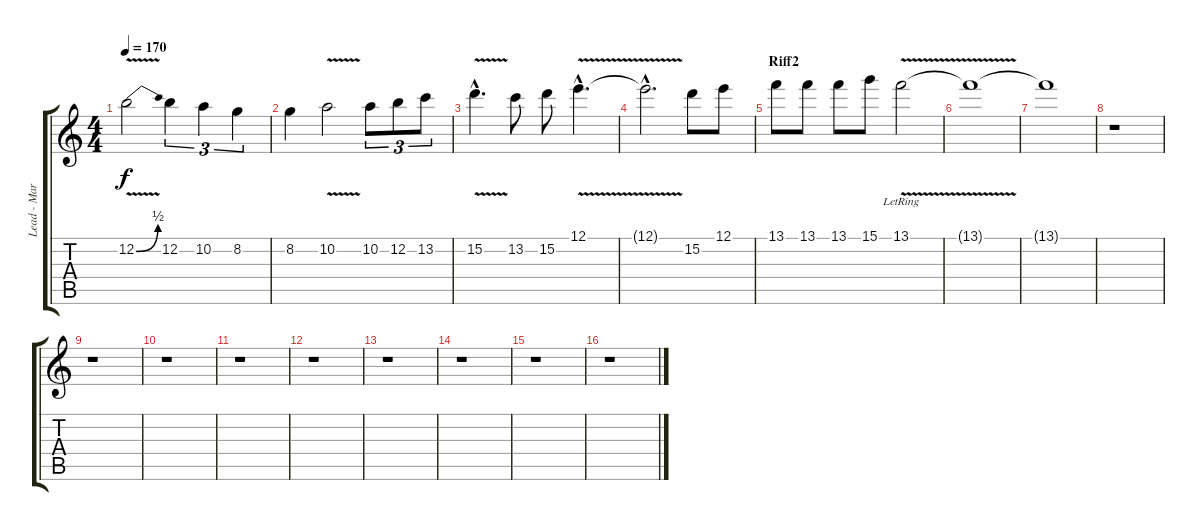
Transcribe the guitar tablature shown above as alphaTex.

\track ("Lead - Marcus E. Norman" "Lead - Mar") {instrument distortionguitar}
\staff {score tabs}
\tuning (E4 B3 G3 D3 A2 E2) {hide}
\ts (4 4)
\tempo 170
\clef g2
\ks c
12.2{be (bend 0 0 60 2) v}.2{dy f} 12.2.4{tu (3 2)} 10.2.4{tu (3 2)} 8.2.4{tu (3 2)} |
8.2.4 10.2{v}.2 10.2.8{tu (3 2)} 12.2.8{tu (3 2)} 13.2.8{tu (3 2)} |
15.2{v hac}.4{d} 13.2.8 15.2.8 12.1{v hac}.4{d} |
12.1{hac t}.2{d} 15.2.8 12.1.8 |
\section ("" "Riff2")
13.1.8 13.1.8 13.1.8 15.1.8 13.1{v lr}.2 |
13.1{t}.1 |
13.1{t}.1 |
r.1 |
r.1 |
r.1 |
r.1 |
r.1 |
r.1 |
r.1 |
r.1 |
r.1
